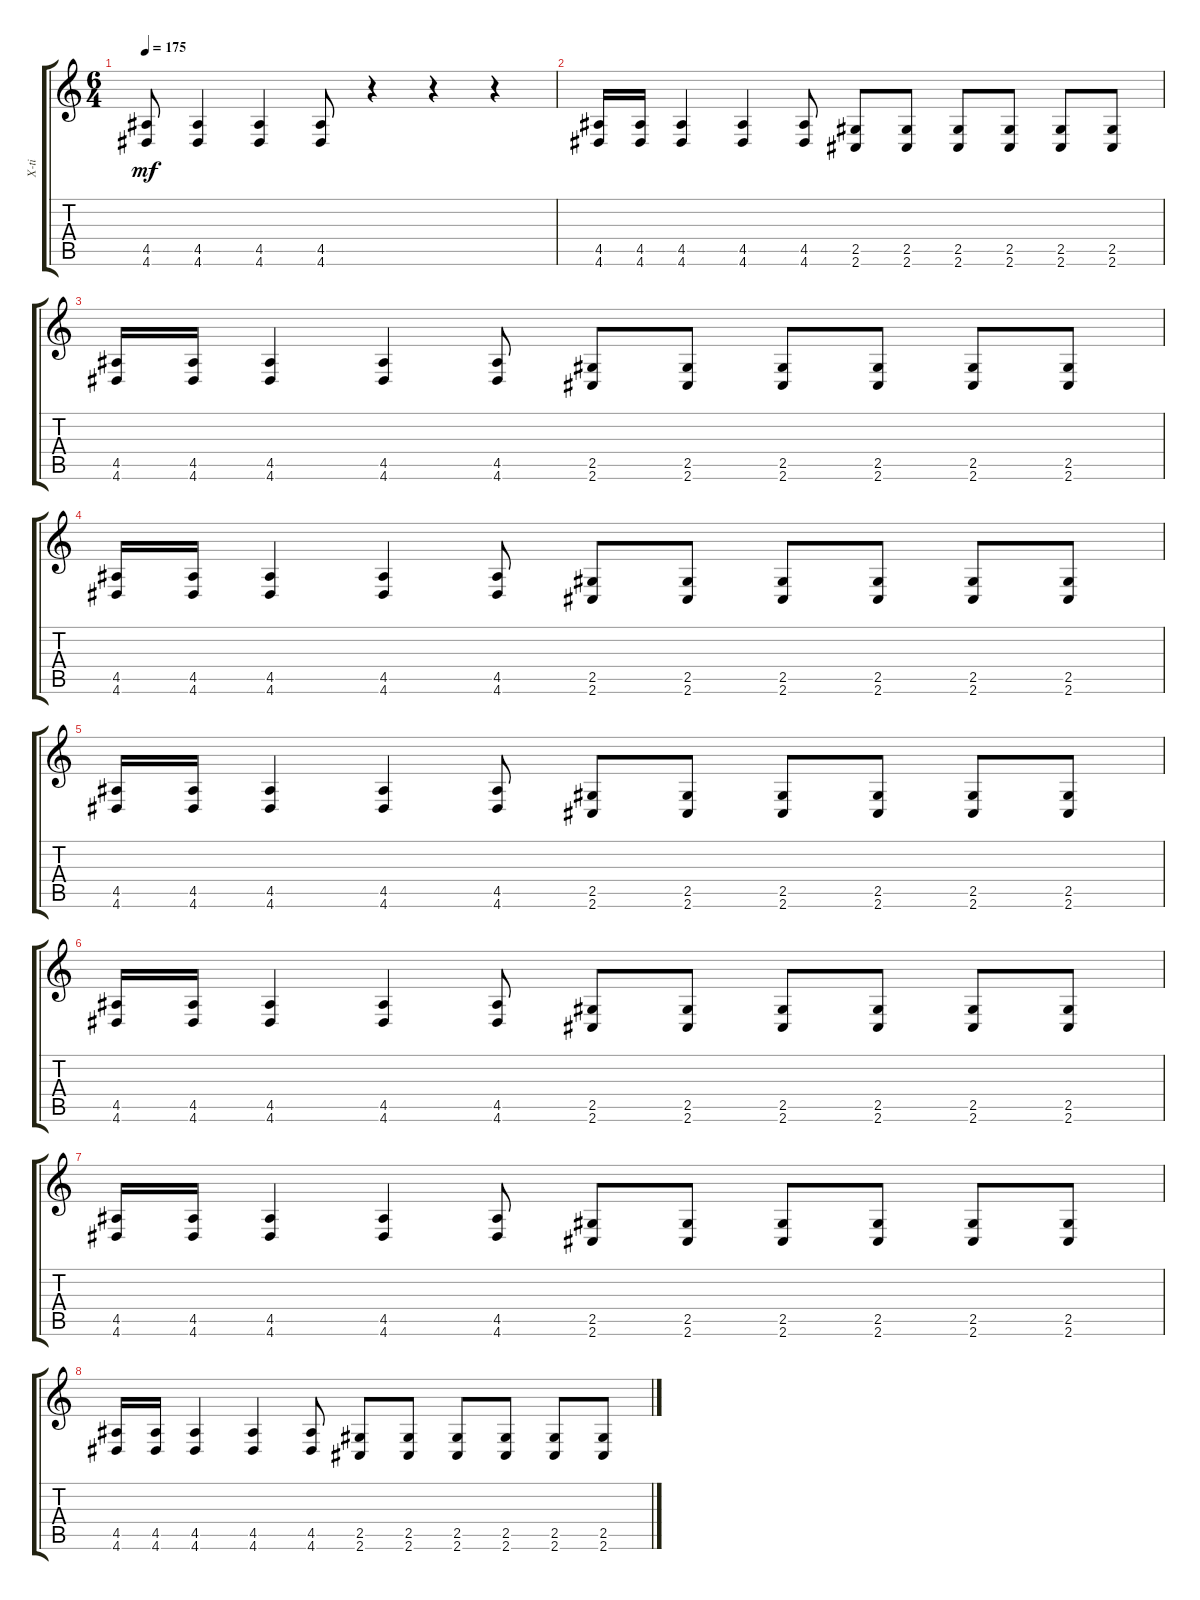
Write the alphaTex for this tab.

\track ("X-ti" "X-ti") {instrument distortionguitar}
\staff {score tabs}
\tuning (Db4 Ab3 E3 B2 Gb2 B1) {hide}
\ts (6 4)
\tempo 175
\clef g2
\ks c
(4.5 4.6).8{dy mf} (4.5 4.6).4 (4.5 4.6).4 (4.5 4.6).8 r.4 r.4 r.4 |
(4.5 4.6).16 (4.5 4.6).16 (4.5 4.6).4 (4.5 4.6).4 (4.5 4.6).8 (2.5 2.6).8 (2.5 2.6).8 (2.5 2.6).8 (2.5 2.6).8 (2.5 2.6).8 (2.5 2.6).8 |
(4.5 4.6).16 (4.5 4.6).16 (4.5 4.6).4 (4.5 4.6).4 (4.5 4.6).8 (2.5 2.6).8 (2.5 2.6).8 (2.5 2.6).8 (2.5 2.6).8 (2.5 2.6).8 (2.5 2.6).8 |
(4.5 4.6).16 (4.5 4.6).16 (4.5 4.6).4 (4.5 4.6).4 (4.5 4.6).8 (2.5 2.6).8 (2.5 2.6).8 (2.5 2.6).8 (2.5 2.6).8 (2.5 2.6).8 (2.5 2.6).8 |
(4.5 4.6).16 (4.5 4.6).16 (4.5 4.6).4 (4.5 4.6).4 (4.5 4.6).8 (2.5 2.6).8 (2.5 2.6).8 (2.5 2.6).8 (2.5 2.6).8 (2.5 2.6).8 (2.5 2.6).8 |
(4.5 4.6).16 (4.5 4.6).16 (4.5 4.6).4 (4.5 4.6).4 (4.5 4.6).8 (2.5 2.6).8 (2.5 2.6).8 (2.5 2.6).8 (2.5 2.6).8 (2.5 2.6).8 (2.5 2.6).8 |
(4.5 4.6).16 (4.5 4.6).16 (4.5 4.6).4 (4.5 4.6).4 (4.5 4.6).8 (2.5 2.6).8 (2.5 2.6).8 (2.5 2.6).8 (2.5 2.6).8 (2.5 2.6).8 (2.5 2.6).8 |
(4.5 4.6).16 (4.5 4.6).16 (4.5 4.6).4 (4.5 4.6).4 (4.5 4.6).8 (2.5 2.6).8 (2.5 2.6).8 (2.5 2.6).8 (2.5 2.6).8 (2.5 2.6).8 (2.5 2.6).8
